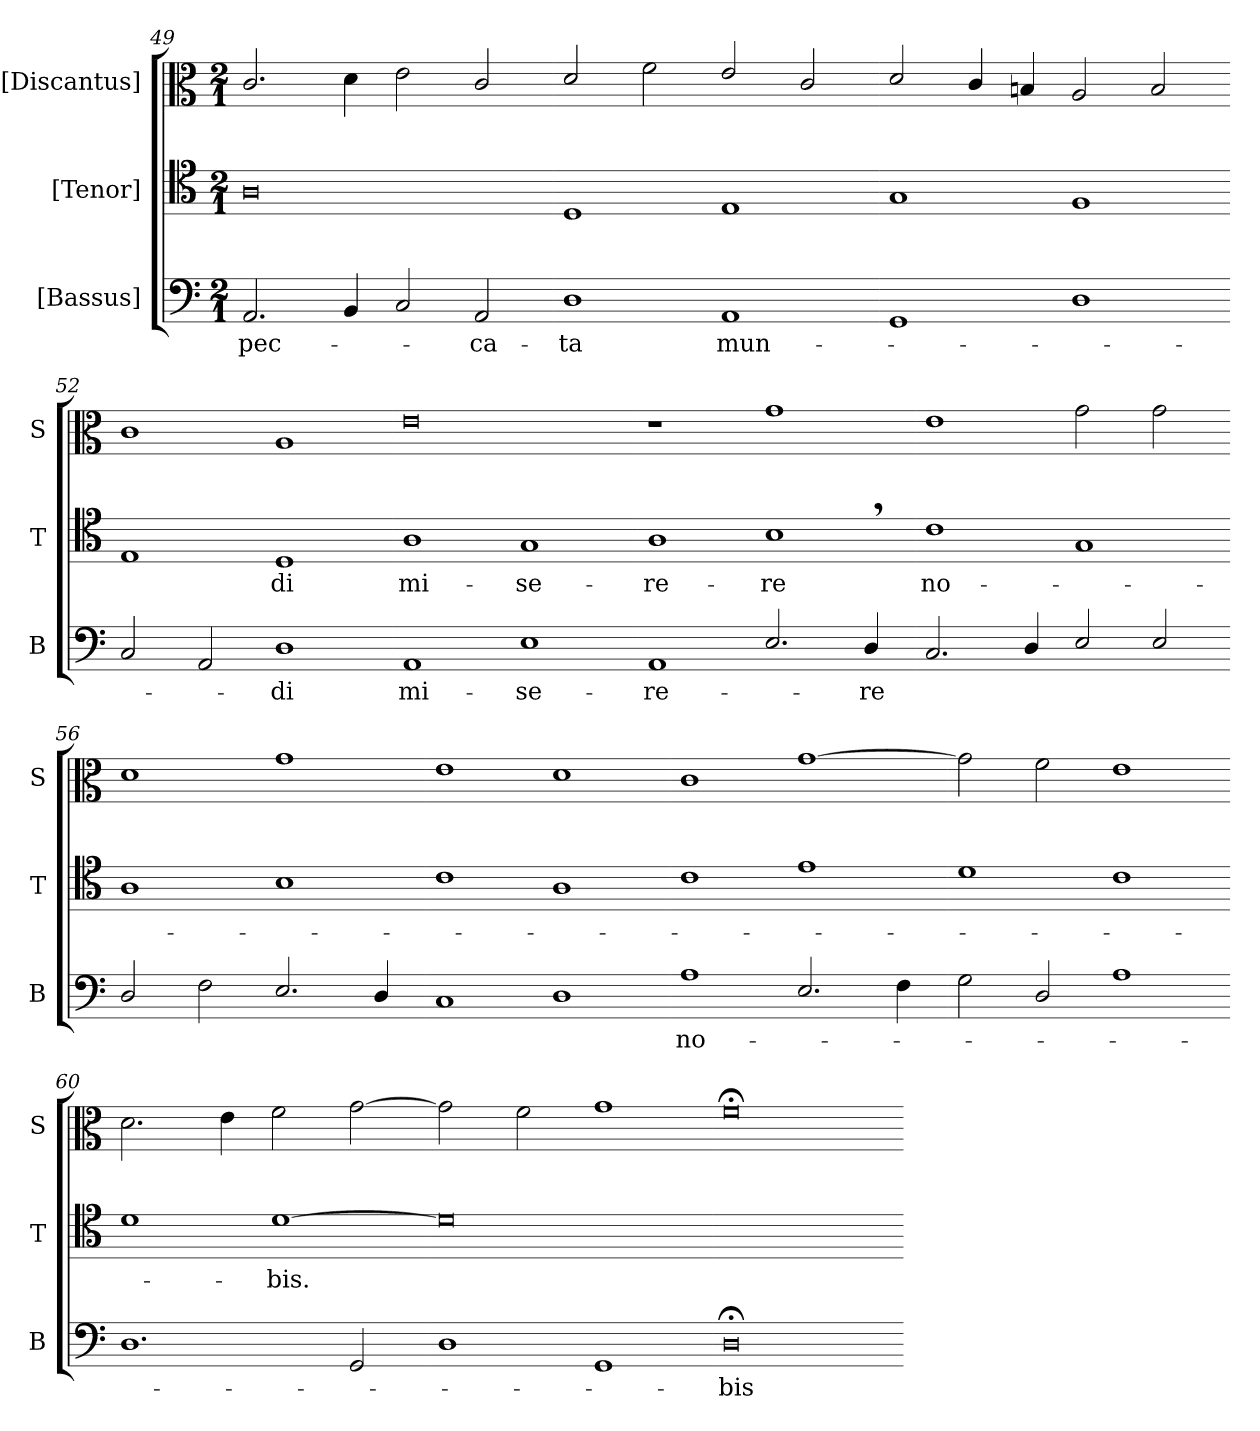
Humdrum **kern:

**kern	**text	**kern	**text	**kern
*part3	*part3	*part2	*part2	*part1
*staff3	*staff3	*staff2	*staff2	*staff1
*I"[Bassus]	*	*I"[Tenor]	*	*I"[Discantus]
*I'B	*	*I'T	*	*I'S
*clefF4	*	*clefC4	*	*clefC3
*k[]	*	*k[]	*	*k[]
*M2/1	*	*M2/1	*	*M2/1
=49	=49	=49	=49	=49
2.AA/	pec-	0A	.	2.c/
4BB/	.	.	.	4d\
2C/	.	.	.	2e\
2AA/	-ca-	.	.	2c/
=50-	=50-	=50-	=50-	=50-
1D	-ta	1D	.	2d/
.	.	.	.	2f\
1AA	mun-	1E	.	2e/
.	.	.	.	2c/
=51-	=51-	=51-	=51-	=51-
1GG	.	1G	.	2d/
.	.	.	.	4c/
.	.	.	.	4Bn/
1D	.	1F	.	2A/
.	.	.	.	2B/
=52-	=52-	=52-	=52-	=52-
2C/	.	1E	.	1c
2AA/	.	.	.	.
1D	-di	1D	-di	1A
=53-	=53-	=53-	=53-	=53-
1AA	mi-	1A	mi-	0e
1E	-se-	1G	-se-	.
=54-	=54-	=54-	=54-	=54-
1AA	-re-	1A	-re-	1r
2.E/	.	1B,	-re	1g
4D/	-re	.	.	.
=55-	=55-	=55-	=55-	=55-
2.C/	.	1c	no-	1e
4D/	.	.	.	.
2E/	.	1G	.	2g\
2E/	.	.	.	2g\
=56-	=56-	=56-	=56-	=56-
2D/	.	1A	.	1d
2F\	.	.	.	.
2.E/	.	1B	.	1g
4D/	.	.	.	.
=57-	=57-	=57-	=57-	=57-
1C	.	1c	.	1e
1D	.	1A	.	1d
=58-	=58-	=58-	=58-	=58-
1A	no-	1c	.	1c
2.E/	.	1e	.	[1g
4F\	.	.	.	.
=59-	=59-	=59-	=59-	=59-
2G\	.	1d	.	2g]
2D/	.	.	.	2f\
1A	.	1c	.	1e
=60-	=60-	=60-	=60-	=60-
1.D	.	1d	.	2.d\
.	.	.	.	4e\
.	.	[1d	-bis.	2f\
2GG/	.	.	.	[2g\
=61-	=61-	=61-	=61-	=61-
1D	.	0d]	.	2g\]
.	.	.	.	2f\
1GG	.	.	.	1g
=62-	=62-	=62-	=62-	=62-
0D;<	-bis	0dyy	.	0f;<
=-	=-	=-	=-	=-
*-	*-	*-	*-	*-
